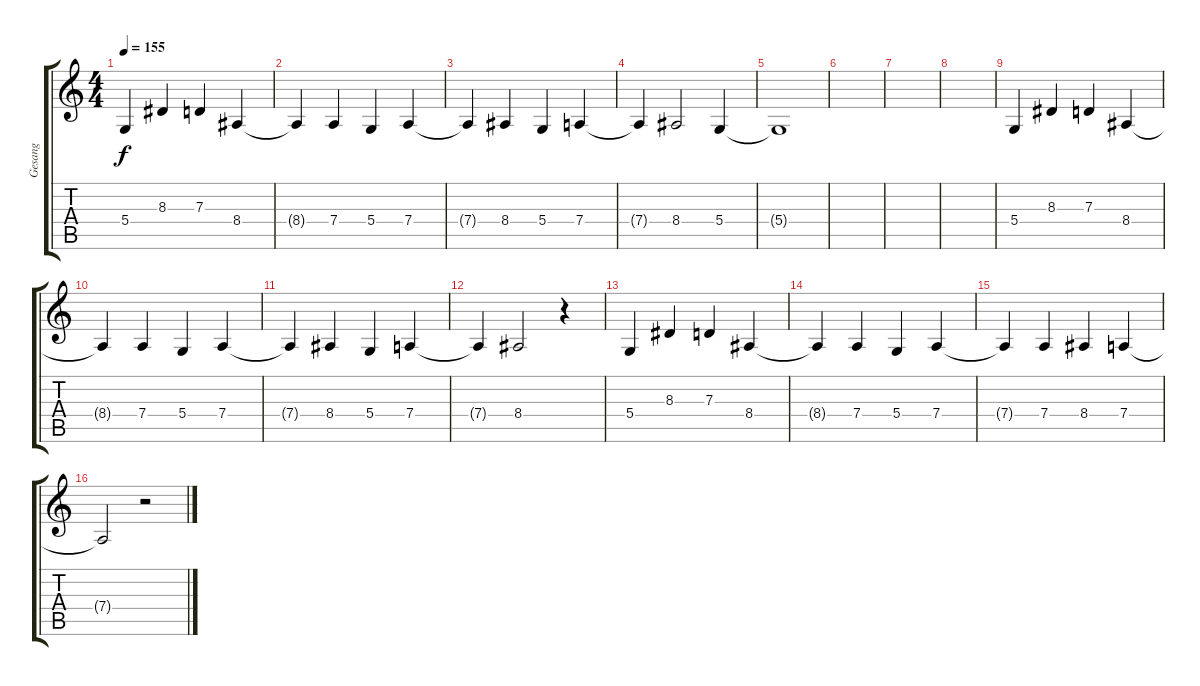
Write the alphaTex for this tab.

\track ("Gesang" "Gesang") {instrument cello}
\staff {score tabs}
\tuning (E4 B3 G3 D3 A2 E2) {hide}
\ts (4 4)
\tempo 155
\clef g2
\ks c
5.4.4{dy f volume 16} 8.3.4 7.3.4 8.4.4 |
8.4{t}.4 7.4.4 5.4.4 7.4.4 |
7.4{t}.4 8.4.4 5.4.4 7.4.4 |
7.4{t}.4 8.4.2 5.4.4 |
5.4{t}.1 |
|
|
|
5.4.4 8.3.4 7.3.4 8.4.4 |
8.4{t}.4 7.4.4 5.4.4 7.4.4 |
7.4{t}.4 8.4.4 5.4.4 7.4.4 |
7.4{t}.4 8.4.2 r.4 |
5.4.4 8.3.4 7.3.4 8.4.4 |
8.4{t}.4 7.4.4 5.4.4 7.4.4 |
7.4{t}.4 7.4.4 8.4.4 7.4.4 |
7.4{t}.2 r.2
